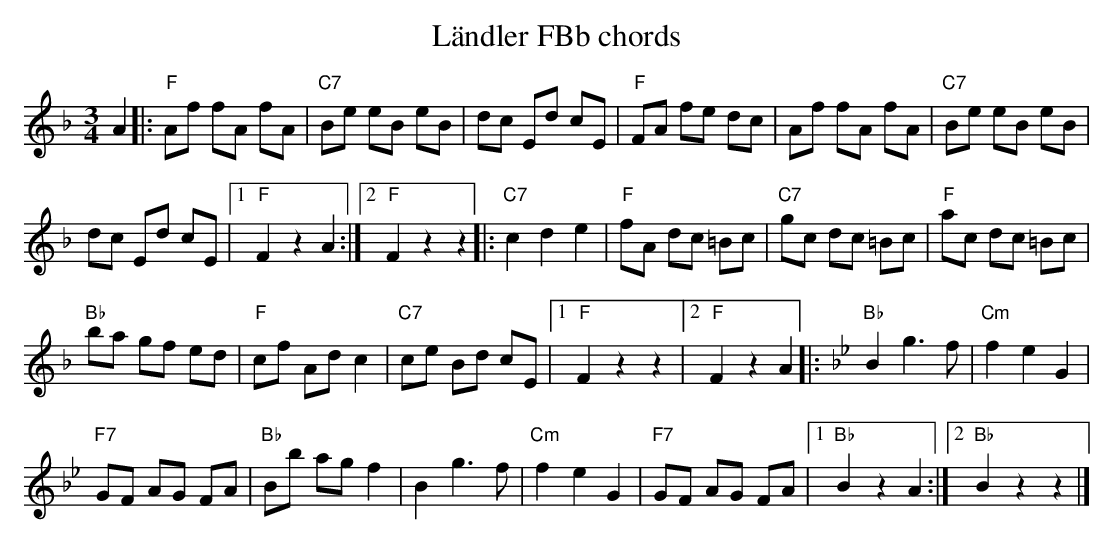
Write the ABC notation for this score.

X:1
T:Ländler FBb chords
M:3/4
L:1/8
K:Fmaj%%MIDI gchordon
A2 |: "F"Af fA fA | "C7"Be eB eB | dc Ed cE | "F"FA fe dc | Af fA fA | "C7"Be eB eB |
dc Ed cE |1 "F"F2 z2 A2 :|2 "F"F2 z2z2 |: "C7"c2d2e2 | "F"fA dc =Bc | "C7"gc dc =Bc | "F"ac dc =Bc |
"Bb"ba gf ed | "F"cf Ad c2 | "C7"ce Bd cE |1 "F"F2 z2z2 |2 "F"F2 z2 A2 |: [K:Bbmaj] "Bb"B2 g3f | "Cm"f2e2G2 |
"F7"GF AG FA | "Bb"Bb ag f2 | B2 g3f | "Cm"f2e2G2 | "F7"GF AG FA |1 "Bb"B2 z2 A2 :|2 "Bb"B2 z2z2 |]
